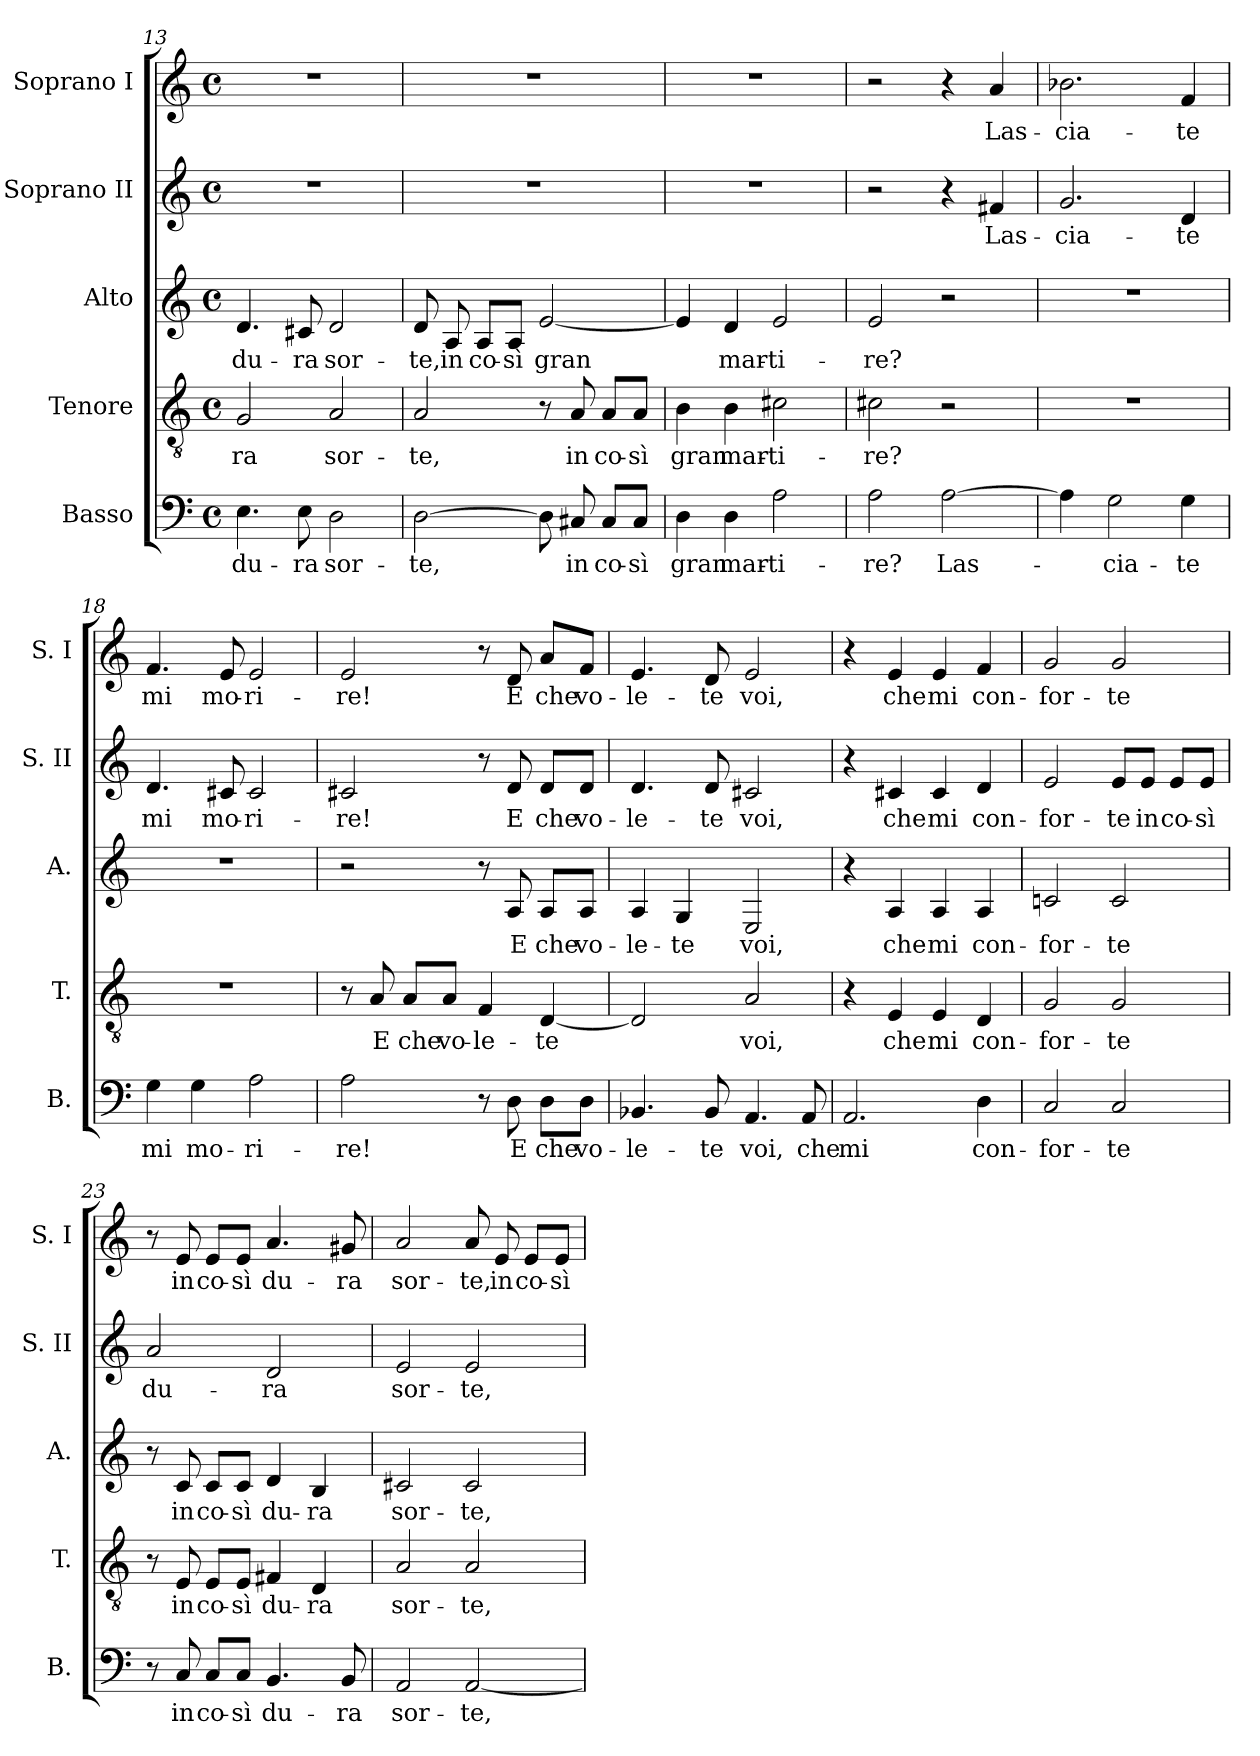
**kern	**text	**kern	**text	**kern	**text	**kern	**text	**kern	**text
*part5	*part5	*part4	*part4	*part3	*part3	*part2	*part2	*part1	*part1
*staff5	*staff5	*staff4	*staff4	*staff3	*staff3	*staff2	*staff2	*staff1	*staff1
*I"Basso	*	*I"Tenore	*	*I"Alto	*	*I"Soprano II	*	*I"Soprano I	*
*I'B.	*	*I'T.	*	*I'A.	*	*I'S. II	*	*I'S. I	*
*clefF4	*	*clefGv2	*	*clefG2	*	*clefG2	*	*clefG2	*
*k[]	*	*k[]	*	*k[]	*	*k[]	*	*k[]	*
*a:	*	*a:	*	*a:	*	*a:	*	*a:	*
*M4/4	*	*M4/4	*	*M4/4	*	*M4/4	*	*M4/4	*
*met(c)	*	*met(c)	*	*met(c)	*	*met(c)	*	*met(c)	*
=13	=13	=13	=13	=13	=13	=13	=13	=13	=13
4.E\	du-	2G/	-ra	4.d/	du-	1r	.	1r	.
8E\	-ra	.	.	8c#X/	-ra	.	.	.	.
2D\	sor-	2A/	sor-	2d/	sor-	.	.	.	.
!!LO:PB:g=z
=14	=14	=14	=14	=14	=14	=14	=14	=14	=14
[2D\	-te,	2A/	-te,	8d/	-te,	1r	.	1r	.
.	.	.	.	8A/	in	.	.	.	.
.	.	.	.	8A/L	co-	.	.	.	.
.	.	.	.	8A/J	-sì	.	.	.	.
8D\]	.	8r	.	[2e/	gran	.	.	.	.
8C#X/	in	8A/	in	.	.	.	.	.	.
8C#/L	co-	8A/L	co-	.	.	.	.	.	.
8C#/J	-sì	8A/J	-sì	.	.	.	.	.	.
=15	=15	=15	=15	=15	=15	=15	=15	=15	=15
4D\	gran	4B\	gran	4e/]	.	1r	.	1r	.
4D\	mar-	4B\	mar-	4d/	mar-	.	.	.	.
2A\	-ti-	2c#X\	-ti-	2e/	-ti-	.	.	.	.
=16	=16	=16	=16	=16	=16	=16	=16	=16	=16
2A\	-re?	2c#X\	-re?	2e/	-re?	2r	.	2r	.
[2A\	Las-	2r	.	2r	.	4r	.	4r	.
.	.	.	.	.	.	4f#X/	Las-	4a/	Las-
=17	=17	=17	=17	=17	=17	=17	=17	=17	=17
4A\]	.	1r	.	1r	.	2.g/	-cia-	2.b-X\	-cia-
2G\	-cia-	.	.	.	.	.	.	.	.
4G\	-te	.	.	.	.	4d/	-te	4f/	-te
=18	=18	=18	=18	=18	=18	=18	=18	=18	=18
4G\	mi	1r	.	1r	.	4.d/	mi	4.f/	mi
4G\	mo-	.	.	.	.	.	.	.	.
.	.	.	.	.	.	8c#X/	mo-	8e/	mo-
2A\	-ri-	.	.	.	.	2c#/	-ri-	2e/	-ri-
=19	=19	=19	=19	=19	=19	=19	=19	=19	=19
2A\	-re!	8r	.	2r	.	2c#X/	-re!	2e/	-re!
.	.	8A/	E	.	.	.	.	.	.
.	.	8A/L	che	.	.	.	.	.	.
.	.	8A/J	vo-	.	.	.	.	.	.
8r	.	4F/	-le-	8r	.	8r	.	8r	.
8D\	E	.	.	8A/	E	8d/	E	8d/	E
8D\L	che	[4D/	-te	8A/L	che	8d/L	che	8a/L	che
8D\J	vo-	.	.	8A/J	vo-	8d/J	vo-	8f/J	vo-
=20	=20	=20	=20	=20	=20	=20	=20	=20	=20
4.BB-X/	-le-	2D/]	.	4A/	-le-	4.d/	-le-	4.e/	-le-
.	.	.	.	4G/	-te	.	.	.	.
8BB-/	-te	.	.	.	.	8d/	-te	8d/	-te
4.AA/	voi,	2A/	voi,	2E/	voi,	2c#X/	voi,	2e/	voi,
8AA/	che	.	.	.	.	.	.	.	.
!!LO:LB:g=z
=21	=21	=21	=21	=21	=21	=21	=21	=21	=21
2.AA/	mi	4r	.	4r	.	4r	.	4r	.
.	.	4E/	che	4A/	che	4c#X/	che	4e/	che
.	.	4E/	mi	4A/	mi	4c#/	mi	4e/	mi
4D\	con-	4D/	con-	4A/	con-	4d/	con-	4f/	con-
=22	=22	=22	=22	=22	=22	=22	=22	=22	=22
2C/	-for-	2G/	-for-	2cn/	-for-	2e/	-for-	2g/	-for-
2C/	-te	2G/	-te	2c/	-te	8e/L	-te	2g/	-te
.	.	.	.	.	.	8e/J	in	.	.
.	.	.	.	.	.	8e/L	co-	.	.
.	.	.	.	.	.	8e/J	-sì	.	.
=23	=23	=23	=23	=23	=23	=23	=23	=23	=23
8r	.	8r	.	8r	.	2a/	du-	8r	.
8C/	in	8E/	in	8c/	in	.	.	8e/	in
8C/L	co-	8E/L	co-	8c/L	co-	.	.	8e/L	co-
8C/J	-sì	8E/J	-sì	8c/J	-sì	.	.	8e/J	-sì
4.BB/	du-	4F#X/	du-	4d/	du-	2d/	-ra	4.a/	du-
.	.	4D/	-ra	4B/	-ra	.	.	.	.
8BB/	-ra	.	.	.	.	.	.	8g#X/	-ra
=24	=24	=24	=24	=24	=24	=24	=24	=24	=24
2AA/	sor-	2A/	sor-	2c#X/	sor-	2e/	sor-	2a/	sor-
[2AA/	-te,	2A/	-te,	2c#/	-te,	2e/	-te,	8a/	-te,
.	.	.	.	.	.	.	.	8e/	in
.	.	.	.	.	.	.	.	8e/L	co-
.	.	.	.	.	.	.	.	8e/J	-sì
=	=	=	=	=	=	=	=	=	=
*-	*-	*-	*-	*-	*-	*-	*-	*-	*-
